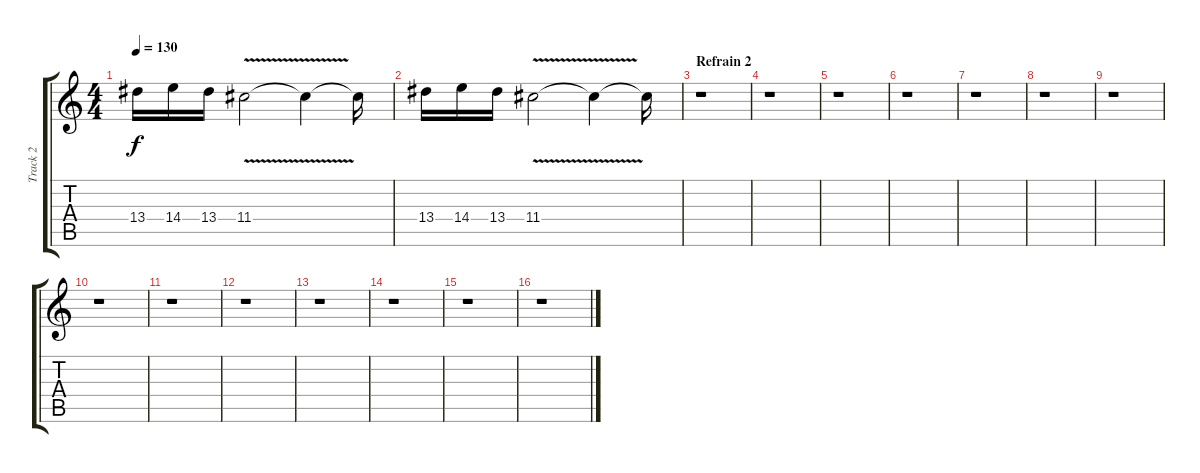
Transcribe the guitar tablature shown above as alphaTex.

\track ("Track 2" "Track 2") {instrument distortionguitar}
\staff {score tabs}
\tuning (E4 B3 G3 D3 A2 E2) {hide}
\ts (4 4)
\tempo 130
\clef g2
\ks c
13.4.16{dy f} 14.4.16 13.4.16 11.4{v}.2 11.4{t}.4 11.4{t}.16 |
13.4.16 14.4.16 13.4.16 11.4{v}.2 11.4{t}.4 11.4{t}.16 |
\section ("" "Refrain 2")
r.1 |
r.1 |
r.1 |
r.1 |
r.1 |
r.1 |
r.1 |
r.1 |
r.1 |
r.1 |
r.1 |
r.1 |
r.1 |
r.1
